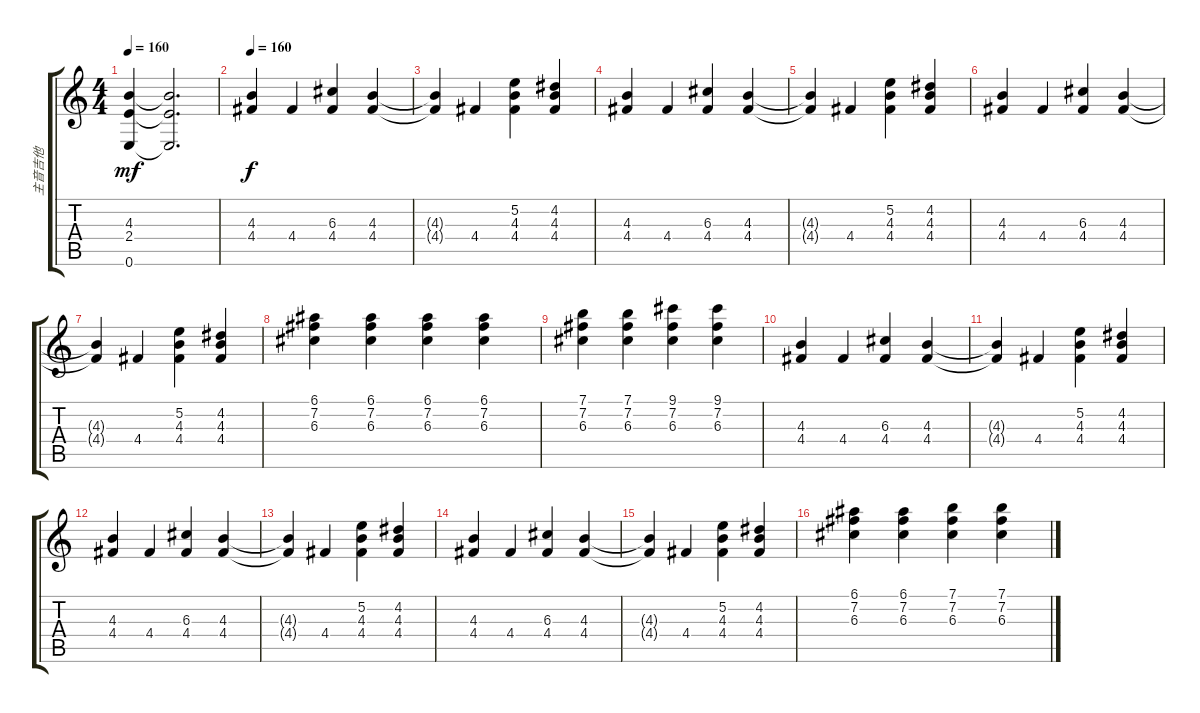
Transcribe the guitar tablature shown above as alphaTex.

\track ("主音吉他" "主音吉他") {instrument electricguitarjazz}
\staff {score tabs}
\tuning (E4 B3 G3 D3 A2 E2) {hide}
\ts (4 4)
\tempo 160
\clef g2
\ks c
(4.3{t} 2.4{t} 0.6{t}).4{dy mf} (4.3{t} 2.4{t} 0.6{t}).2{d} |
\tempo 160
(4.3 4.4).4{dy f instrument overdrivenguitar} 4.4.4 (6.3 4.4).4 (4.3 4.4).4 |
(4.3{t} 4.4{t}).4 4.4.4 (5.2 4.3 4.4).4 (4.2 4.3 4.4).4 |
(4.3 4.4).4 4.4.4 (6.3 4.4).4 (4.3 4.4).4 |
(4.3{t} 4.4{t}).4 4.4.4 (5.2 4.3 4.4).4 (4.2 4.3 4.4).4 |
(4.3 4.4).4 4.4.4 (6.3 4.4).4 (4.3 4.4).4 |
(4.3{t} 4.4{t}).4 4.4.4 (5.2 4.3 4.4).4 (4.2 4.3 4.4).4 |
(6.1 7.2 6.3).4 (6.1 7.2 6.3).4 (6.1 7.2 6.3).4 (6.1 7.2 6.3).4 |
(7.1 7.2 6.3).4 (7.1 7.2 6.3).4 (9.1 7.2 6.3).4 (9.1 7.2 6.3).4 |
(4.3 4.4).4 4.4.4 (6.3 4.4).4 (4.3 4.4).4 |
(4.3{t} 4.4{t}).4 4.4.4 (5.2 4.3 4.4).4 (4.2 4.3 4.4).4 |
(4.3 4.4).4 4.4.4 (6.3 4.4).4 (4.3 4.4).4 |
(4.3{t} 4.4{t}).4 4.4.4 (5.2 4.3 4.4).4 (4.2 4.3 4.4).4 |
(4.3 4.4).4 4.4.4 (6.3 4.4).4 (4.3 4.4).4 |
(4.3{t} 4.4{t}).4 4.4.4 (5.2 4.3 4.4).4 (4.2 4.3 4.4).4 |
(6.1 7.2 6.3).4 (6.1 7.2 6.3).4 (7.1 7.2 6.3).4 (7.1 7.2 6.3).4
